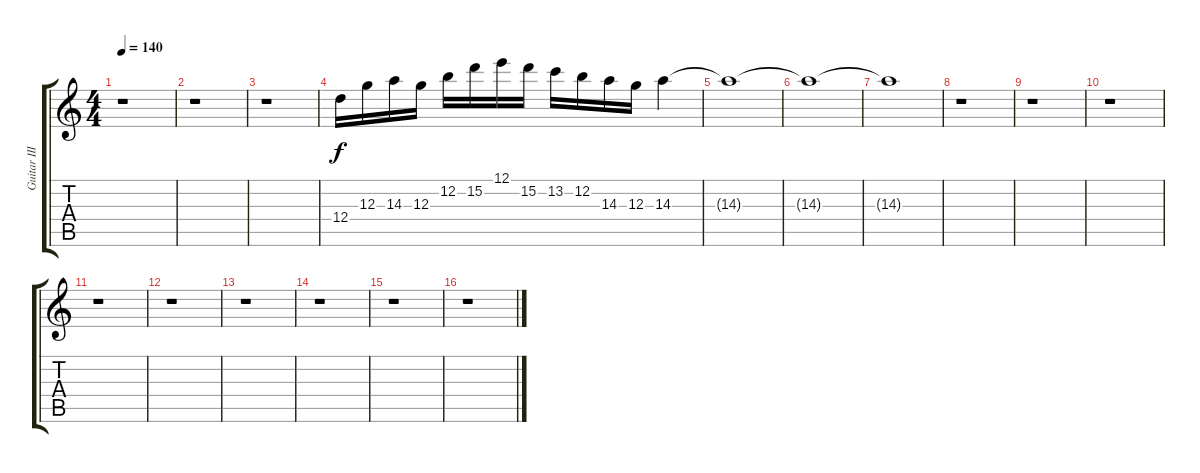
\track ("Guitar III" "Guitar III") {instrument distortionguitar}
\staff {score tabs}
\tuning (E4 B3 G3 D3 A2 E2) {hide}
\ts (4 4)
\tempo 140
\clef g2
\ks c
r.1{dy f instrument distortionguitar} |
r.1 |
r.1 |
12.4.16{volume 6 balance 8} 12.3.16 14.3.16 12.3.16 12.2.16 15.2.16 12.1.16 15.2.16 13.2.16 12.2.16 14.3.16 12.3.16 14.3.4 |
14.3{t}.1 |
14.3{t}.1{volume 0} |
14.3{t}.1 |
r.1 |
r.1 |
r.1 |
r.1 |
r.1 |
r.1 |
r.1 |
r.1 |
r.1
